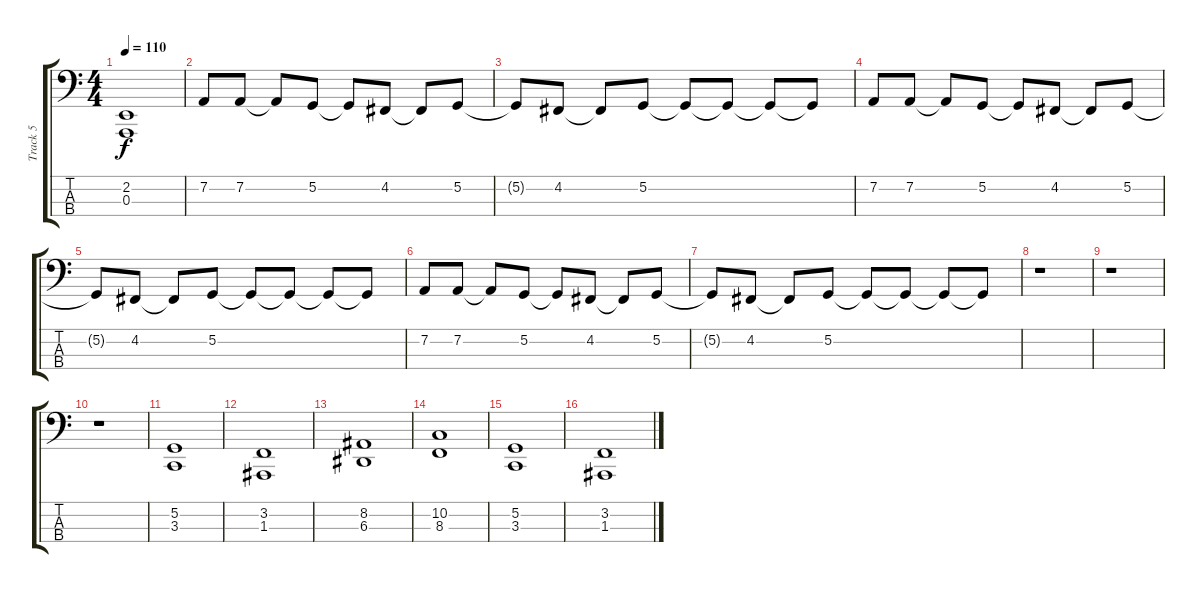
\track ("Track 5" "Track 5") {instrument tremolostrings}
\staff {score tabs}
\tuning (G2 D2 A1 E1) {hide}
\ts (4 4)
\tempo 110
\clef f4
\ks c
(2.2{t} 0.3{t}).1{dy f} |
7.2.8 7.2.8 7.2{t}.8 5.2.8 5.2{t}.8 4.2.8 4.2{t}.8 5.2.8 |
5.2{t}.8 4.2.8 4.2{t}.8 5.2.8 5.2{t}.8 5.2{t}.8 5.2{t}.8 5.2{t}.8 |
7.2.8 7.2.8 7.2{t}.8 5.2.8 5.2{t}.8 4.2.8 4.2{t}.8 5.2.8 |
5.2{t}.8 4.2.8 4.2{t}.8 5.2.8 5.2{t}.8 5.2{t}.8 5.2{t}.8 5.2{t}.8 |
7.2.8 7.2.8 7.2{t}.8 5.2.8 5.2{t}.8 4.2.8 4.2{t}.8 5.2.8 |
5.2{t}.8 4.2.8 4.2{t}.8 5.2.8 5.2{t}.8 5.2{t}.8 5.2{t}.8 5.2{t}.8 |
r.1 |
r.1 |
r.1 |
(5.2 3.3).1 |
(3.2 1.3).1 |
(8.2 6.3).1 |
(10.2 8.3).1 |
(5.2 3.3).1 |
(3.2 1.3).1
